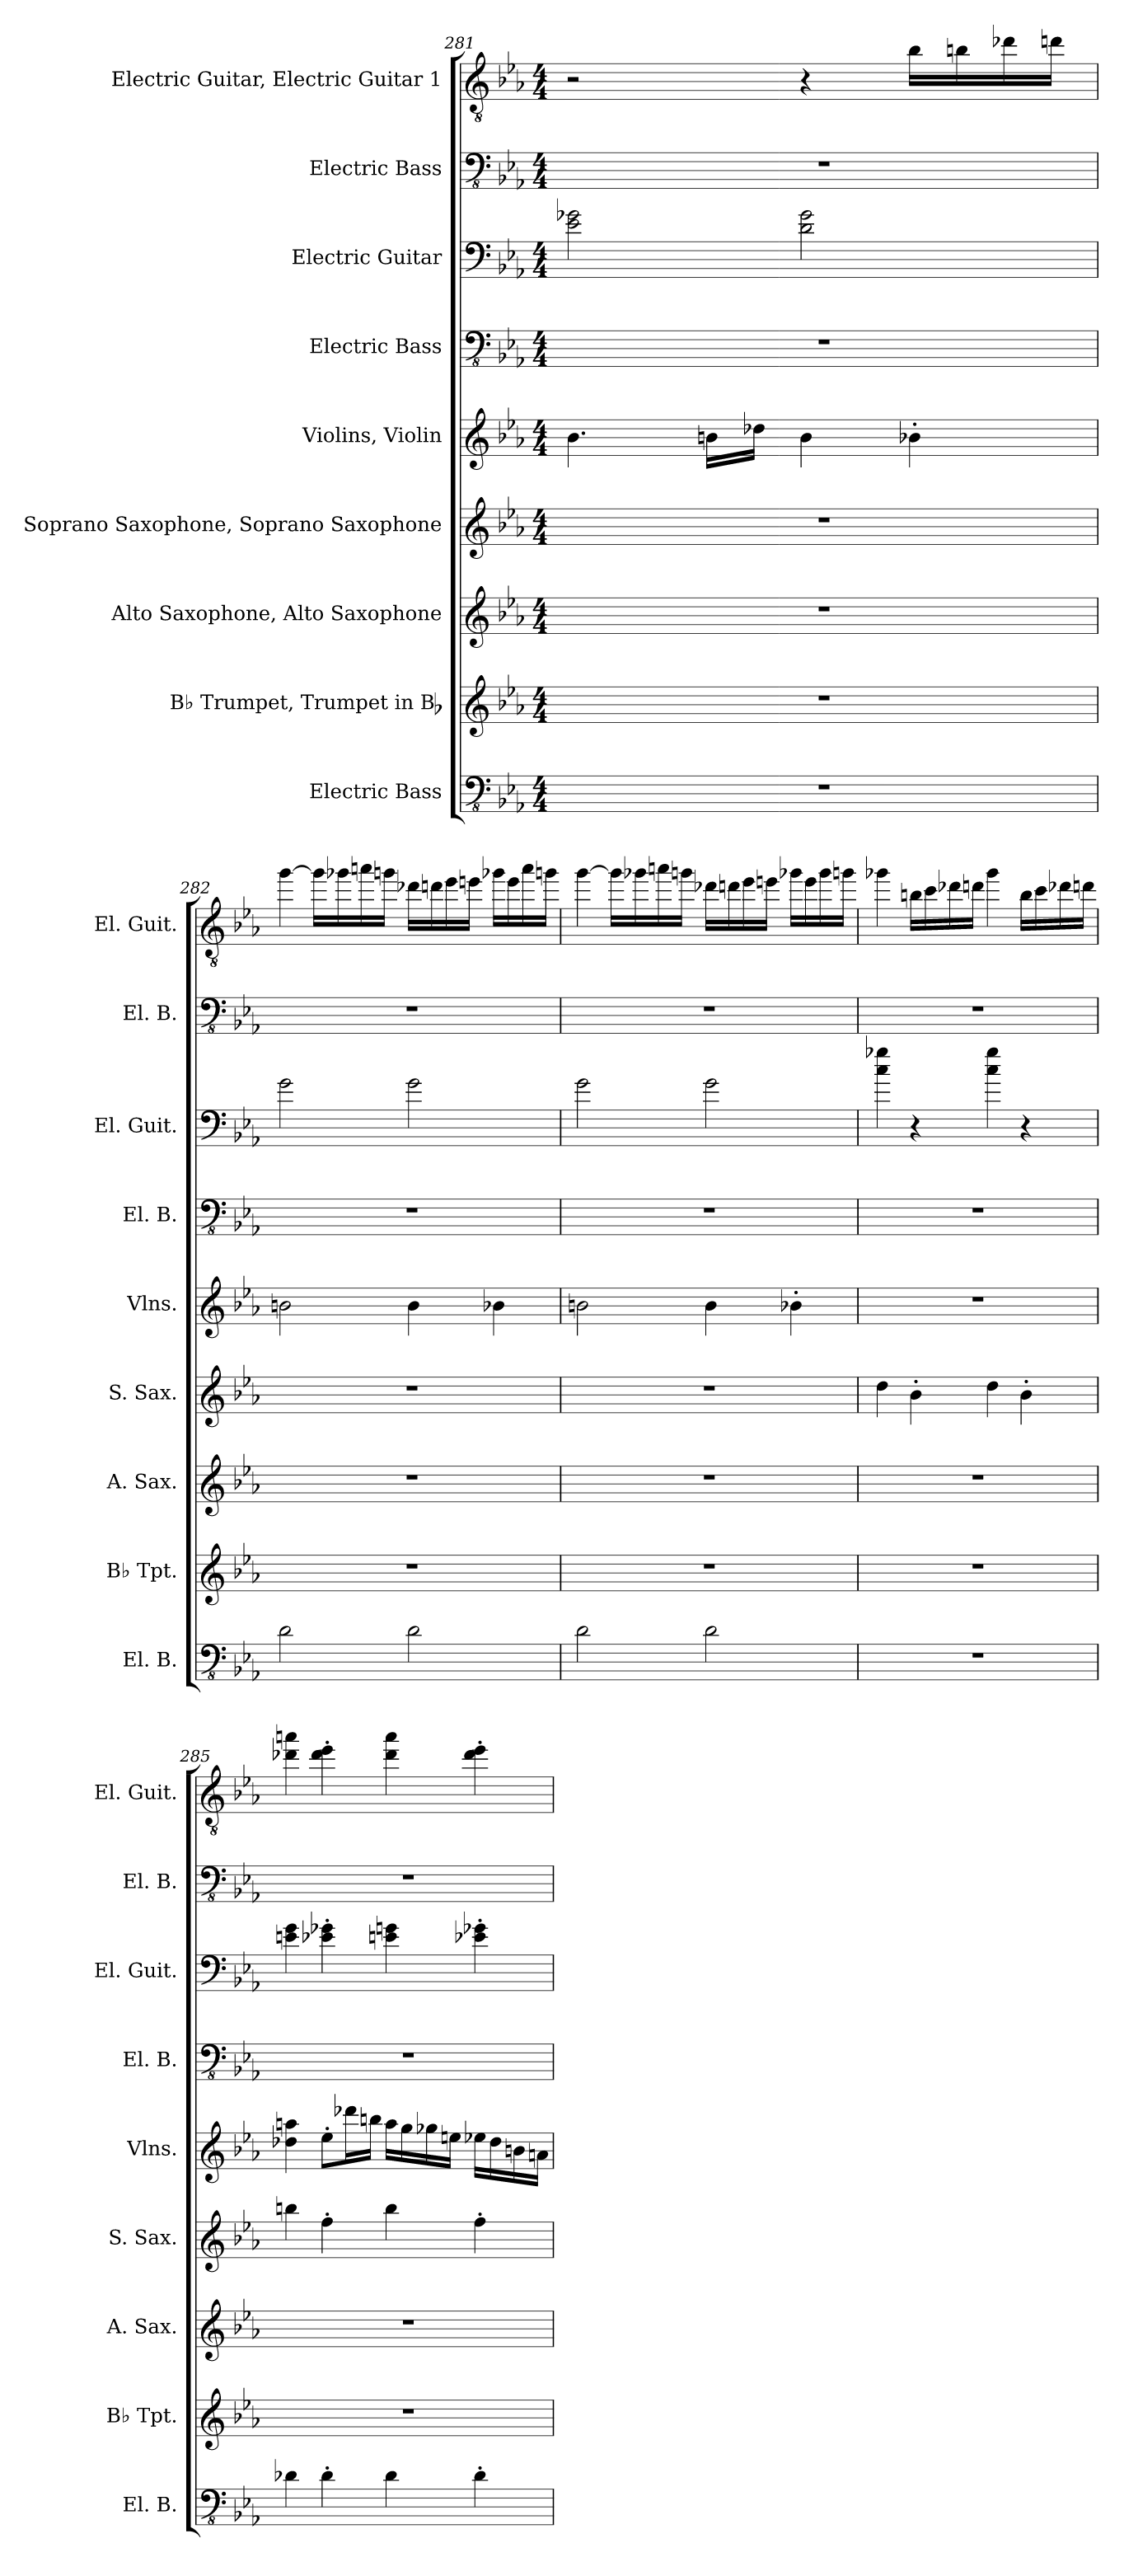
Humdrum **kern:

**kern	**kern	**kern	**kern	**kern	**kern	**kern	**kern	**kern
*part9	*part8	*part7	*part6	*part5	*part4	*part3	*part2	*part1
*staff9	*staff8	*staff7	*staff6	*staff5	*staff4	*staff3	*staff2	*staff1
*I"Electric Bass	*I"B♭ Trumpet, Trumpet in Bb	*I"Alto Saxophone, Alto Saxophone	*I"Soprano Saxophone, Soprano Saxophone	*I"Violins, Violin	*I"Electric Bass	*I"Electric Guitar	*I"Electric Bass	*I"Electric Guitar, Electric Guitar 1
*I'El. B.	*I'B♭ Tpt.	*I'A. Sax.	*I'S. Sax.	*I'Vlns.	*I'El. B.	*I'El. Guit.	*I'El. B.	*I'El. Guit.
*clefFv4	*clefG2	*clefG2	*clefG2	*clefG2	*clefFv4	*clefF4	*clefFv4	*clefGv2
*	*ITrd1c2	*ITrd5c9	*ITrd1c2	*	*	*	*	*
*k[b-e-a-]	*k[b-e-a-d-g-]	*k[b-e-a-d-g-c-]	*k[b-e-a-d-g-]	*k[b-e-a-]	*k[b-e-a-]	*k[b-e-a-]	*k[b-e-a-]	*k[b-e-a-]
*M4/4	*M4/4	*M4/4	*M4/4	*M4/4	*M4/4	*M4/4	*M4/4	*M4/4
=281	=281	=281	=281	=281	=281	=281	=281	=281
1r	1r	1r	1r	4.b-\	1r	2e-\ 2g-X\	1r	2r
.	.	.	.	16bn\LL	.	.	.	.
.	.	.	.	16dd-X\JJ	.	.	.	.
.	.	.	.	4b\	.	2d\ 2g-\	.	4r
.	.	.	.	4b-X'\	.	.	.	16b-\LL
.	.	.	.	.	.	.	.	16bn\
.	.	.	.	.	.	.	.	16dd-X\
.	.	.	.	.	.	.	.	16ddn\JJ
!!LO:PB:g=z
=282	=282	=282	=282	=282	=282	=282	=282	=282
2D\	1r	1r	1r	2bn\	1r	2g\	1r	[4gg\
.	.	.	.	.	.	.	.	16gg\LL]
.	.	.	.	.	.	.	.	16gg-X\
.	.	.	.	.	.	.	.	16aan\
.	.	.	.	.	.	.	.	16ggn\JJ
2D\	.	.	.	4b\	.	2g\	.	16dd-X\LL
.	.	.	.	.	.	.	.	16ddn\
.	.	.	.	.	.	.	.	16ee-\
.	.	.	.	.	.	.	.	16een\JJ
.	.	.	.	4b-X\	.	.	.	16gg-X\LL
.	.	.	.	.	.	.	.	16ee\
.	.	.	.	.	.	.	.	16aa\
.	.	.	.	.	.	.	.	16ggn\JJ
!!LO:PB:g=z
=283	=283	=283	=283	=283	=283	=283	=283	=283
2D\	1r	1r	1r	2bn\	1r	2g\	1r	[4gg\
.	.	.	.	.	.	.	.	16gg\LL]
.	.	.	.	.	.	.	.	16gg-X\
.	.	.	.	.	.	.	.	16aan\
.	.	.	.	.	.	.	.	16ggn\JJ
2D\	.	.	.	4b\	.	2g\	.	16dd-X\LL
.	.	.	.	.	.	.	.	16ddn\
.	.	.	.	.	.	.	.	16ee-\
.	.	.	.	.	.	.	.	16een\JJ
.	.	.	.	4b-X'\	.	.	.	16gg-X\LL
.	.	.	.	.	.	.	.	16ee\
.	.	.	.	.	.	.	.	16gg-\
.	.	.	.	.	.	.	.	16ggn\JJ
=284	=284	=284	=284	=284	=284	=284	=284	=284
1r	1r	1r	4cc\	1r	1r	4cc\ 4gg-X\	1r	4gg-X\
.	.	.	4a-'\	.	.	4r	.	16bn\LL
.	.	.	.	.	.	.	.	16cc\
.	.	.	.	.	.	.	.	16dd-X\
.	.	.	.	.	.	.	.	16ddn\JJ
.	.	.	4cc\	.	.	4cc\ 4gg-\	.	4gg-\
.	.	.	4a-'\	.	.	4r	.	16b\LL
.	.	.	.	.	.	.	.	16cc\
.	.	.	.	.	.	.	.	16dd-X\
.	.	.	.	.	.	.	.	16ddn\JJ
!!LO:PB:g=z
=285	=285	=285	=285	=285	=285	=285	=285	=285
4D-X\	1r	1r	4aan\	4dd-X\ 4aan\	1r	4en\ 4g\	1r	4dd-X\ 4aan\
4D-'\	.	.	4ee-'\	8ee-'\L	.	4e-X\' 4g-X\'	.	4dd-\' 4ee-\'
.	.	.	.	16ddd-X\L	.	.	.	.
.	.	.	.	16bbn\JJ	.	.	.	.
4D-\	.	.	4aa\	16aa\LL	.	4en\ 4gn\	.	4dd-\ 4aa\
.	.	.	.	16gg\	.	.	.	.
.	.	.	.	16gg-X\	.	.	.	.
.	.	.	.	16een\JJ	.	.	.	.
4D-'\	.	.	4ee-'\	16ee-X\LL	.	4e-X\' 4g-X\'	.	4dd-\' 4ee-\'
.	.	.	.	16dd-\	.	.	.	.
.	.	.	.	16bn\	.	.	.	.
.	.	.	.	16an\JJ	.	.	.	.
=	=	=	=	=	=	=	=	=
*-	*-	*-	*-	*-	*-	*-	*-	*-
